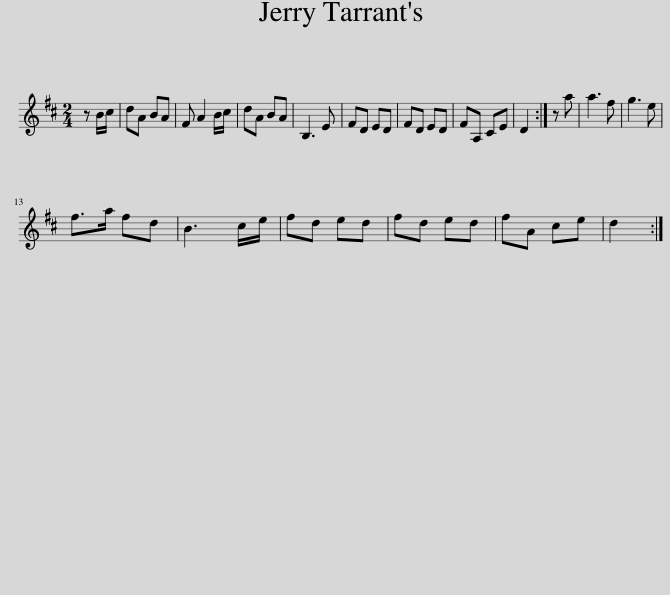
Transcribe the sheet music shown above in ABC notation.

X:1
L:1/8
M:2/4
I:linebreak $
K:D
V:1 treble
V:1
 z B/c/ | dA BA | F A2 B/c/ | dA BA | B,3 E | %5
 FD ED | FD ED | FA, CE | D2 :| z a | %10
 a3 f | g3 e |$ f>a fd | B3 c/e/ | fd ed | %15
 fd ed | fA ce | d2 :| %18
